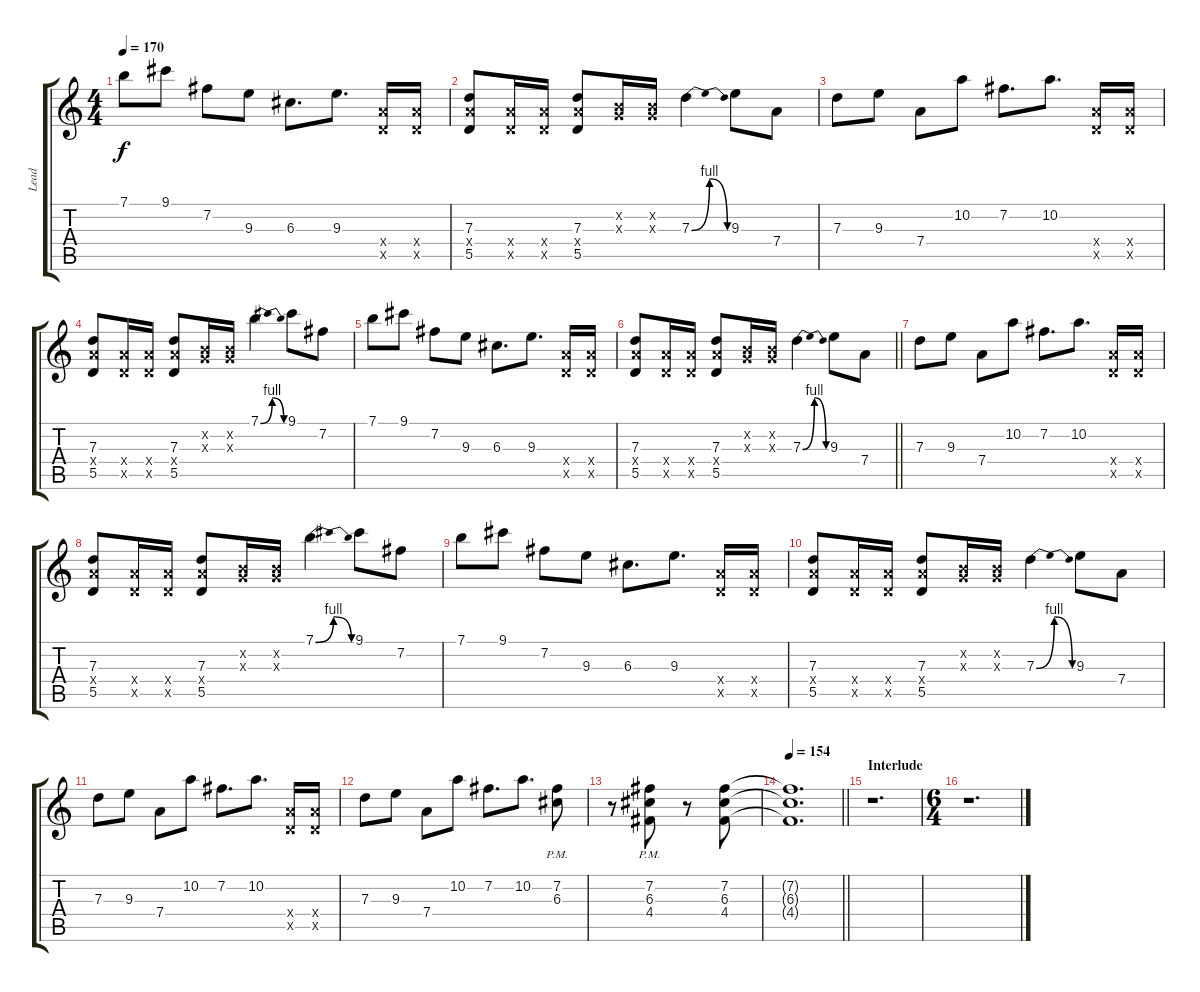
\track ("Lead" "Lead") {instrument distortionguitar}
\staff {score tabs}
\tuning (E4 B3 G3 D3 A2 E2) {hide}
\ts (4 4)
\tempo 170
\clef g2
\ks c
7.1.8{dy f} 9.1.8 7.2.8 9.3.8 6.3.8{d} 9.3.8{d} (7.4{x} 5.5{x}).16 (7.4{x} 5.5{x}).16 |
(7.3 7.4{x} 5.5).8 (7.4{x} 5.5{x}).16 (7.4{x} 5.5{x}).16 (7.3 7.4{x} 5.5).8 (0.2{x} 0.3{x}).16 (0.2{x} 0.3{x}).16 7.3{be (bendrelease 0 0 30 4 45 4 60 0)}.4 9.3.8 7.4.8 |
7.3.8 9.3.8 7.4.8 10.2.8 7.2.8{d} 10.2.8{d} (7.4{x} 5.5{x}).16 (7.4{x} 5.5{x}).16 |
(7.3 7.4{x} 5.5).8 (7.4{x} 5.5{x}).16 (7.4{x} 5.5{x}).16 (7.3 7.4{x} 5.5).8 (0.2{x} 0.3{x}).16 (0.2{x} 0.3{x}).16 7.1{be (bendrelease 0 0 30 4 45 4 60 0)}.4 9.1.8 7.2.8 |
7.1.8 9.1.8 7.2.8 9.3.8 6.3.8{d} 9.3.8{d} (7.4{x} 5.5{x}).16 (7.4{x} 5.5{x}).16 |
\barLineRight lightlight
(7.3 7.4{x} 5.5).8 (7.4{x} 5.5{x}).16 (7.4{x} 5.5{x}).16 (7.3 7.4{x} 5.5).8 (0.2{x} 0.3{x}).16 (0.2{x} 0.3{x}).16 7.3{be (bendrelease 0 0 30 4 45 4 60 0)}.4 9.3.8 7.4.8 |
7.3.8 9.3.8 7.4.8 10.2.8 7.2.8{d} 10.2.8{d} (7.4{x} 5.5{x}).16 (7.4{x} 5.5{x}).16 |
(7.3 7.4{x} 5.5).8 (7.4{x} 5.5{x}).16 (7.4{x} 5.5{x}).16 (7.3 7.4{x} 5.5).8 (0.2{x} 0.3{x}).16 (0.2{x} 0.3{x}).16 7.1{be (bendrelease 0 0 30 4 45 4 60 0)}.4 9.1.8 7.2.8 |
7.1.8 9.1.8 7.2.8 9.3.8 6.3.8{d} 9.3.8{d} (7.4{x} 5.5{x}).16 (7.4{x} 5.5{x}).16 |
(7.3 7.4{x} 5.5).8 (7.4{x} 5.5{x}).16 (7.4{x} 5.5{x}).16 (7.3 7.4{x} 5.5).8 (0.2{x} 0.3{x}).16 (0.2{x} 0.3{x}).16 7.3{be (bendrelease 0 0 30 4 45 4 60 0)}.4 9.3.8 7.4.8 |
7.3.8 9.3.8 7.4.8 10.2.8 7.2.8{d} 10.2.8{d} (7.4{x} 5.5{x}).16 (7.4{x} 5.5{x}).16 |
7.3.8 9.3.8 7.4.8 10.2.8 7.2.8{d} 10.2.8{d} (7.2{pm} 6.3{pm}).8 |
r.8 (7.2{pm} 6.3{pm} 4.4{pm}).8 r.8 (7.2 6.3 4.4).8 |
\tempo 154
\barLineRight lightlight
(7.2{t} 6.3{t} 4.4{t}).1{d} |
\section ("" "Interlude")
r.1{d} |
\ts (6 4)
r.1{d}
